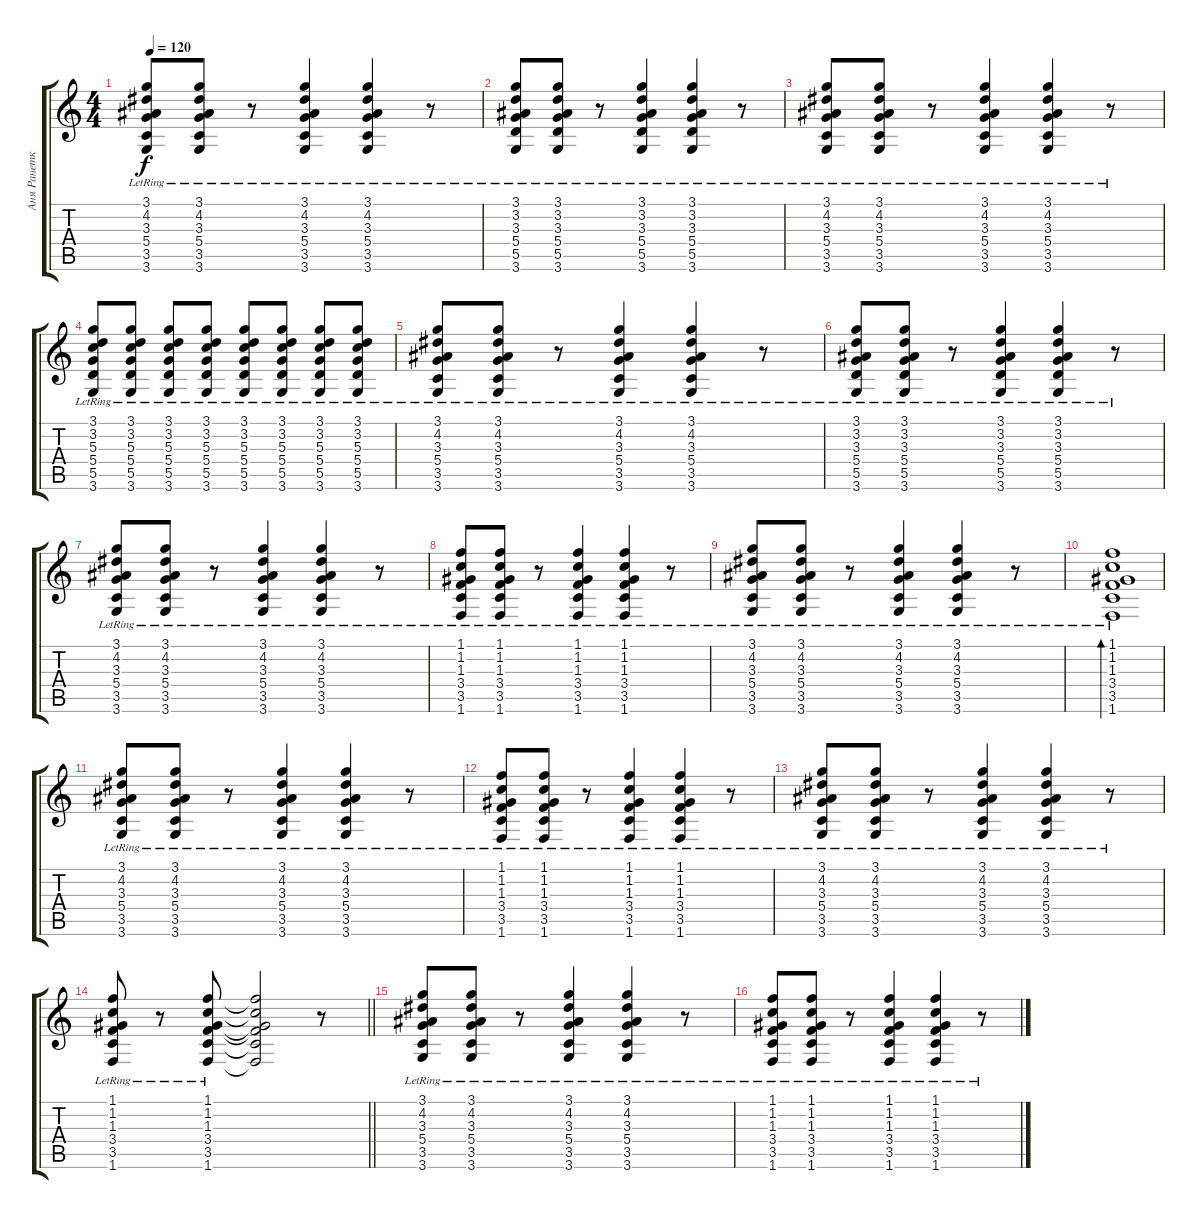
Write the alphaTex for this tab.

\track ("Аня Ранетка" "Аня Ранетк") {instrument acousticguitarnylon}
\staff {score tabs}
\tuning (E4 B3 G3 D3 A2 E2) {hide}
\ts (4 4)
\tempo 120
\clef g2
\ks c
(3.1{lr} 4.2{lr} 3.3{lr} 5.4{lr} 3.5{lr} 3.6{lr}).8{dy f} (3.1{lr} 4.2{lr} 3.3{lr} 5.4{lr} 3.5{lr} 3.6{lr}).8 r.8 (3.1{lr} 4.2{lr} 3.3{lr} 5.4{lr} 3.5{lr} 3.6{lr}).4 (3.1{lr} 4.2{lr} 3.3{lr} 5.4{lr} 3.5{lr} 3.6{lr}).4 r.8 |
(3.1{lr} 3.2{lr} 3.3{lr} 5.4{lr} 5.5{lr} 3.6{lr}).8 (3.1{lr} 3.2{lr} 3.3{lr} 5.4{lr} 5.5{lr} 3.6{lr}).8 r.8 (3.1{lr} 3.2{lr} 3.3{lr} 5.4{lr} 5.5{lr} 3.6{lr}).4 (3.1{lr} 3.2{lr} 3.3{lr} 5.4{lr} 5.5{lr} 3.6{lr}).4 r.8 |
(3.1{lr} 4.2{lr} 3.3{lr} 5.4{lr} 3.5{lr} 3.6{lr}).8 (3.1{lr} 4.2{lr} 3.3{lr} 5.4{lr} 3.5{lr} 3.6{lr}).8 r.8 (3.1{lr} 4.2{lr} 3.3{lr} 5.4{lr} 3.5{lr} 3.6{lr}).4 (3.1{lr} 4.2{lr} 3.3{lr} 5.4{lr} 3.5{lr} 3.6{lr}).4 r.8 |
(3.1{lr} 3.2{lr} 5.3{lr} 5.4{lr} 5.5{lr} 3.6{lr}).8 (3.1{lr} 3.2{lr} 5.3{lr} 5.4{lr} 5.5{lr} 3.6{lr}).8 (3.1{lr} 3.2{lr} 5.3{lr} 5.4{lr} 5.5{lr} 3.6{lr}).8 (3.1{lr} 3.2{lr} 5.3{lr} 5.4{lr} 5.5{lr} 3.6{lr}).8 (3.1{lr} 3.2{lr} 5.3{lr} 5.4{lr} 5.5{lr} 3.6{lr}).8 (3.1{lr} 3.2{lr} 5.3{lr} 5.4{lr} 5.5{lr} 3.6{lr}).8 (3.1{lr} 3.2{lr} 5.3{lr} 5.4{lr} 5.5{lr} 3.6{lr}).8 (3.1{lr} 3.2{lr} 5.3{lr} 5.4{lr} 5.5{lr} 3.6{lr}).8 |
(3.1{lr} 4.2{lr} 3.3{lr} 5.4{lr} 3.5{lr} 3.6{lr}).8 (3.1{lr} 4.2{lr} 3.3{lr} 5.4{lr} 3.5{lr} 3.6{lr}).8 r.8 (3.1{lr} 4.2{lr} 3.3{lr} 5.4{lr} 3.5{lr} 3.6{lr}).4 (3.1{lr} 4.2{lr} 3.3{lr} 5.4{lr} 3.5{lr} 3.6{lr}).4 r.8 |
(3.1{lr} 3.2{lr} 3.3{lr} 5.4{lr} 5.5{lr} 3.6{lr}).8 (3.1{lr} 3.2{lr} 3.3{lr} 5.4{lr} 5.5{lr} 3.6{lr}).8 r.8 (3.1{lr} 3.2{lr} 3.3{lr} 5.4{lr} 5.5{lr} 3.6{lr}).4 (3.1{lr} 3.2{lr} 3.3{lr} 5.4{lr} 5.5{lr} 3.6{lr}).4 r.8 |
(3.1{lr} 4.2{lr} 3.3{lr} 5.4{lr} 3.5{lr} 3.6{lr}).8 (3.1{lr} 4.2{lr} 3.3{lr} 5.4{lr} 3.5{lr} 3.6{lr}).8 r.8 (3.1{lr} 4.2{lr} 3.3{lr} 5.4{lr} 3.5{lr} 3.6{lr}).4 (3.1{lr} 4.2{lr} 3.3{lr} 5.4{lr} 3.5{lr} 3.6{lr}).4 r.8 |
(1.1{lr} 1.2{lr} 1.3{lr} 3.4{lr} 3.5{lr} 1.6{lr}).8 (1.1{lr} 1.2{lr} 1.3{lr} 3.4{lr} 3.5{lr} 1.6{lr}).8 r.8 (1.1{lr} 1.2{lr} 1.3{lr} 3.4{lr} 3.5{lr} 1.6{lr}).4 (1.1{lr} 1.2{lr} 1.3{lr} 3.4{lr} 3.5{lr} 1.6{lr}).4 r.8 |
(3.1{lr} 4.2{lr} 3.3{lr} 5.4{lr} 3.5{lr} 3.6{lr}).8 (3.1{lr} 4.2{lr} 3.3{lr} 5.4{lr} 3.5{lr} 3.6{lr}).8 r.8 (3.1{lr} 4.2{lr} 3.3{lr} 5.4{lr} 3.5{lr} 3.6{lr}).4 (3.1{lr} 4.2{lr} 3.3{lr} 5.4{lr} 3.5{lr} 3.6{lr}).4 r.8 |
(1.1 1.2 1.3 3.4 3.5 1.6{lr}).1{bd 60} |
(3.1{lr} 4.2{lr} 3.3{lr} 5.4{lr} 3.5{lr} 3.6{lr}).8 (3.1{lr} 4.2{lr} 3.3{lr} 5.4{lr} 3.5{lr} 3.6{lr}).8 r.8 (3.1{lr} 4.2{lr} 3.3{lr} 5.4{lr} 3.5{lr} 3.6{lr}).4 (3.1{lr} 4.2{lr} 3.3{lr} 5.4{lr} 3.5{lr} 3.6{lr}).4 r.8 |
(1.1{lr} 1.2{lr} 1.3{lr} 3.4{lr} 3.5{lr} 1.6{lr}).8 (1.1{lr} 1.2{lr} 1.3{lr} 3.4{lr} 3.5{lr} 1.6{lr}).8 r.8 (1.1{lr} 1.2{lr} 1.3{lr} 3.4{lr} 3.5{lr} 1.6{lr}).4 (1.1{lr} 1.2{lr} 1.3{lr} 3.4{lr} 3.5{lr} 1.6{lr}).4 r.8 |
(3.1{lr} 4.2{lr} 3.3{lr} 5.4{lr} 3.5{lr} 3.6{lr}).8 (3.1{lr} 4.2{lr} 3.3{lr} 5.4{lr} 3.5{lr} 3.6{lr}).8 r.8 (3.1{lr} 4.2{lr} 3.3{lr} 5.4{lr} 3.5{lr} 3.6{lr}).4 (3.1{lr} 4.2{lr} 3.3{lr} 5.4{lr} 3.5{lr} 3.6{lr}).4 r.8 |
\barLineRight lightlight
(1.1{lr} 1.2{lr} 1.3{lr} 3.4{lr} 3.5{lr} 1.6{lr}).8 r.8 (1.1{lr} 1.2{lr} 1.3{lr} 3.4{lr} 3.5{lr} 1.6{lr}).8 (1.1{t} 1.2{t} 1.3{t} 3.4{t} 3.5{t} 1.6{t}).2 r.8 |
(3.1{lr} 4.2{lr} 3.3{lr} 5.4{lr} 3.5{lr} 3.6{lr}).8 (3.1{lr} 4.2{lr} 3.3{lr} 5.4{lr} 3.5{lr} 3.6{lr}).8 r.8 (3.1{lr} 4.2{lr} 3.3{lr} 5.4{lr} 3.5{lr} 3.6{lr}).4 (3.1{lr} 4.2{lr} 3.3{lr} 5.4{lr} 3.5{lr} 3.6{lr}).4 r.8 |
(1.1{lr} 1.2{lr} 1.3{lr} 3.4{lr} 3.5{lr} 1.6{lr}).8 (1.1{lr} 1.2{lr} 1.3{lr} 3.4{lr} 3.5{lr} 1.6{lr}).8 r.8 (1.1{lr} 1.2{lr} 1.3{lr} 3.4{lr} 3.5{lr} 1.6{lr}).4 (1.1{lr} 1.2{lr} 1.3{lr} 3.4{lr} 3.5{lr} 1.6{lr}).4 r.8
